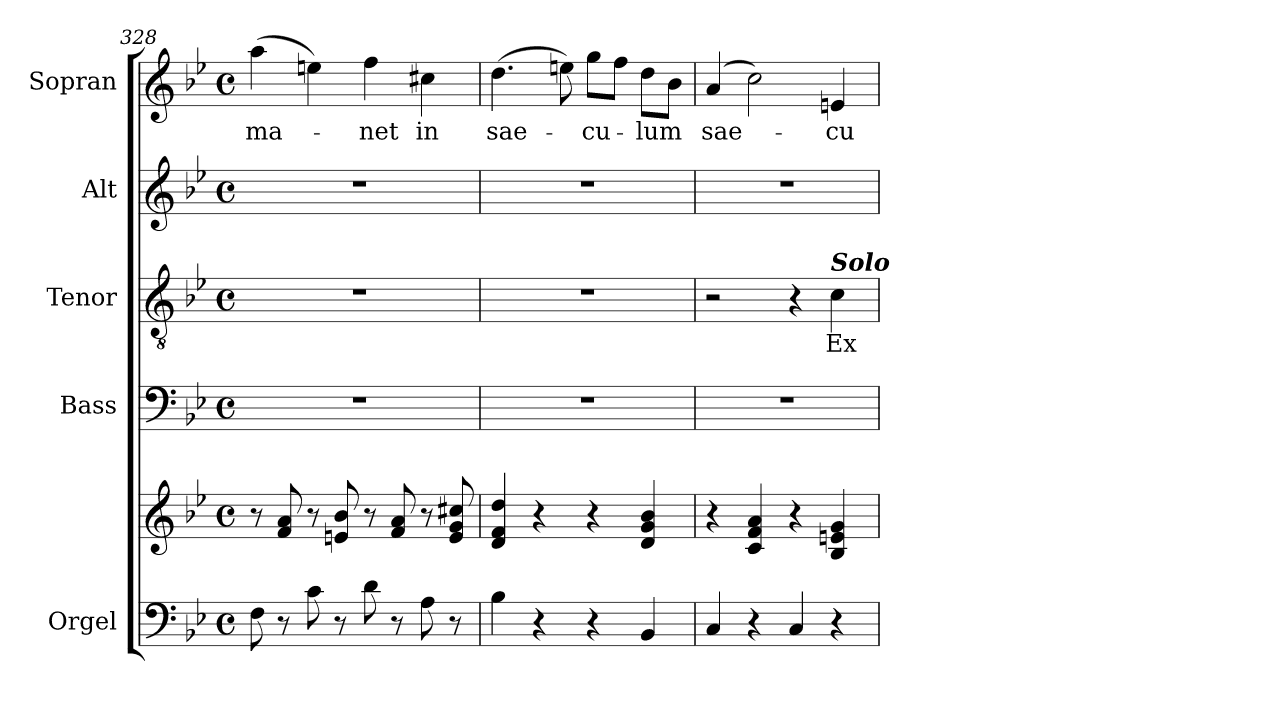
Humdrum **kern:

**kern	**kern	**kern	**kern	**text	**kern	**kern	**text
*part5	*part5	*part4	*part3	*part3	*part2	*part1	*part1
*staff6	*staff5	*staff4	*staff3	*staff3	*staff2	*staff1	*staff1
*I"Orgel	*	*I"Bass	*I"Tenor	*	*I"Alt	*I"Sopran	*
*I'Org.	*	*I'B.	*I'T.	*	*I'A.	*I'S.	*
*clefF4	*clefG2	*clefF4	*clefGv2	*	*clefG2	*clefG2	*
*k[b-e-]	*k[b-e-]	*k[b-e-]	*k[b-e-]	*	*k[b-e-]	*k[b-e-]	*
*B-:	*B-:	*B-:	*B-:	*	*B-:	*B-:	*
*M4/4	*M4/4	*M4/4	*M4/4	*	*M4/4	*M4/4	*
*met(c)	*met(c)	*met(c)	*met(c)	*	*met(c)	*met(c)	*
=328	=328	=328	=328	=328	=328	=328	=328
!	!	!	!	!	!	!	!LO:LY:b
8F\	8r	1r	1r	.	1r	(>4aa\	ma-
8r	8f/ 8a/	.	.	.	.	.	.
8c\	8r	.	.	.	.	4een\)	.
8r	8en/ 8b-/	.	.	.	.	.	.
!	!	!	!	!	!	!	!LO:LY:b
8d\	8r	.	.	.	.	4ff\	-net
8r	8f/ 8a/	.	.	.	.	.	.
!	!	!	!	!	!	!	!LO:LY:b
8A\	8r	.	.	.	.	4cc#X\	in
8r	8e/ 8g/ 8cc#X/	.	.	.	.	.	.
=329	=329	=329	=329	=329	=329	=329	=329
!	!	!	!	!	!	!	!LO:LY:b
4B-\	4d/ 4f/ 4dd/	1r	1r	.	1r	(>4.dd\	sae-
4r	4r	.	.	.	.	.	.
.	.	.	.	.	.	8een\)	.
!	!	!	!	!	!	!	!LO:LY:b
4r	4r	.	.	.	.	8gg\L	-cu-
.	.	.	.	.	.	8ff\J	.
!	!	!	!	!	!	!	!LO:LY:b
4BB-/	4d/ 4g/ 4b-/	.	.	.	.	8dd\L	-lum
.	.	.	.	.	.	8b-\J	.
=330	=330	=330	=330	=330	=330	=330	=330
!	!	!	!	!	!	!	!LO:LY:b
4C/	4r	1r	2r	.	1r	(4a/	sae-
4r	4c/ 4f/ 4a/	.	.	.	.	2cc\)	.
4C/	4r	.	4r	.	.	.	.
!	!	!	!LO:TX:a:Bi:t=Solo	!	!	!	!
!	!	!	!	!LO:LY:b	!	!	!LO:LY:b
4r	4B-/ 4en/ 4g/	.	4c\	Ex	.	4en/	-cu-
=	=	=	=	=	=	=	=
*-	*-	*-	*-	*-	*-	*-	*-
